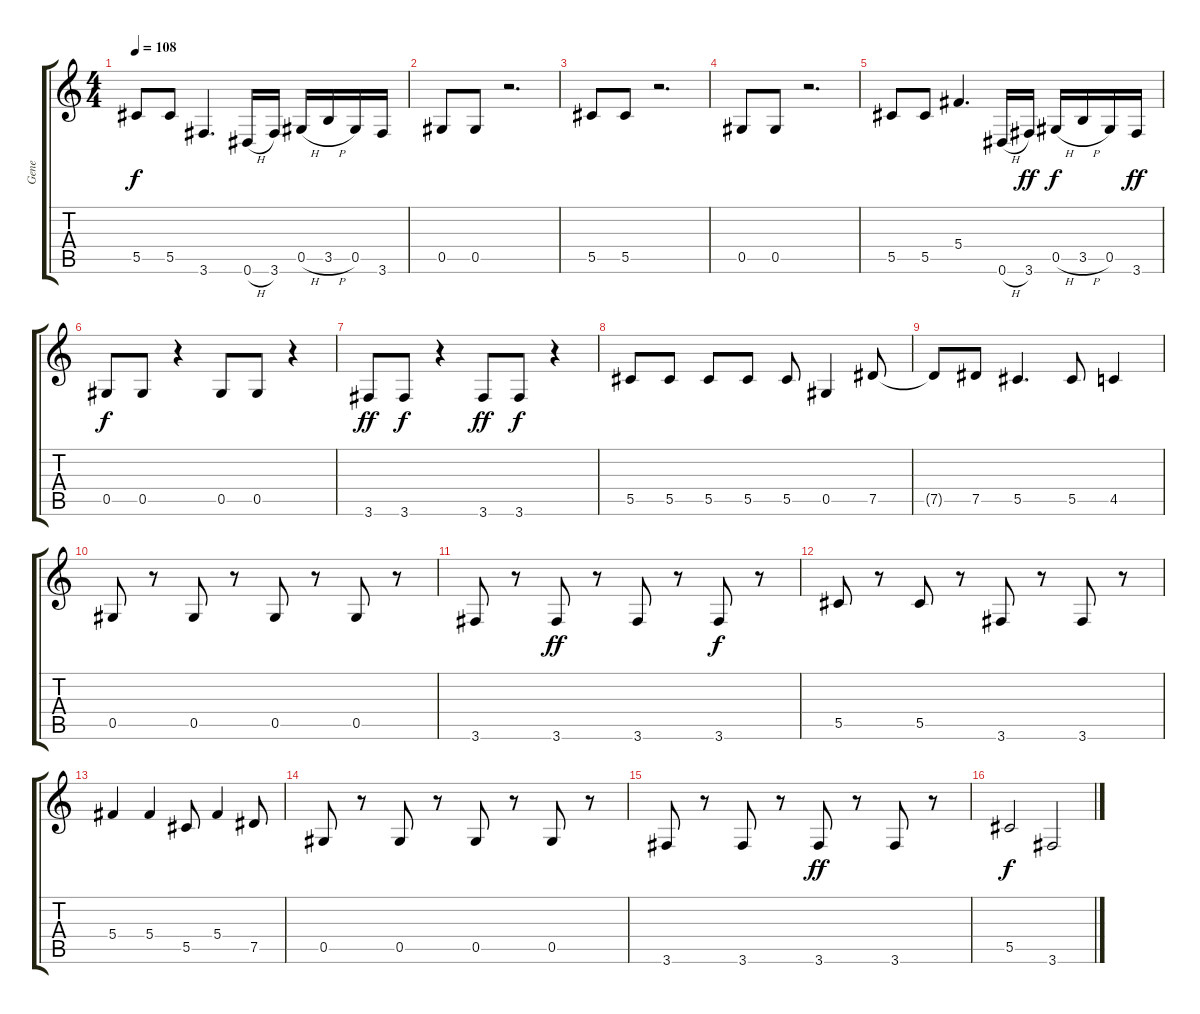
\track ("Gene" "Gene") {instrument electricbasspick}
\staff {score tabs}
\tuning (Eb4 Bb3 Gb3 Db3 Ab2 Eb2) {hide}
\ts (4 4)
\tempo 108
\clef g2
\ks c
5.5.8{dy f} 5.5.8 3.6.4{d} 0.6{h}.16 3.6.16 0.5{h}.16 3.5{h}.16 0.5.16 3.6.16 |
0.5.8 0.5.8 r.2{d} |
5.5.8 5.5.8 r.2{d} |
0.5.8 0.5.8 r.2{d} |
5.5.8 5.5.8 5.4.4{d} 0.6{h}.16 3.6.16{dy ff} 0.5{h}.16{dy f} 3.5{h}.16 0.5.16 3.6.16{dy ff} |
0.5.8{dy f} 0.5.8 r.4 0.5.8 0.5.8 r.4 |
3.6.8{dy ff} 3.6.8{dy f} r.4 3.6.8{dy ff} 3.6.8{dy f} r.4 |
5.5.8 5.5.8 5.5.8 5.5.8 5.5.8 0.5.4 7.5.8 |
7.5{t}.8 7.5.8 5.5.4{d} 5.5.8 4.5.4 |
0.5.8 r.8 0.5.8 r.8 0.5.8 r.8 0.5.8 r.8 |
3.6.8 r.8 3.6.8{dy ff} r.8 3.6.8 r.8 3.6.8{dy f} r.8 |
5.5.8 r.8 5.5.8 r.8 3.6.8 r.8 3.6.8 r.8 |
5.4.4 5.4.4 5.5.8 5.4.4 7.5.8 |
0.5.8 r.8 0.5.8 r.8 0.5.8 r.8 0.5.8 r.8 |
3.6.8 r.8 3.6.8 r.8 3.6.8{dy ff} r.8 3.6.8 r.8 |
5.5.2{dy f} 3.6.2
